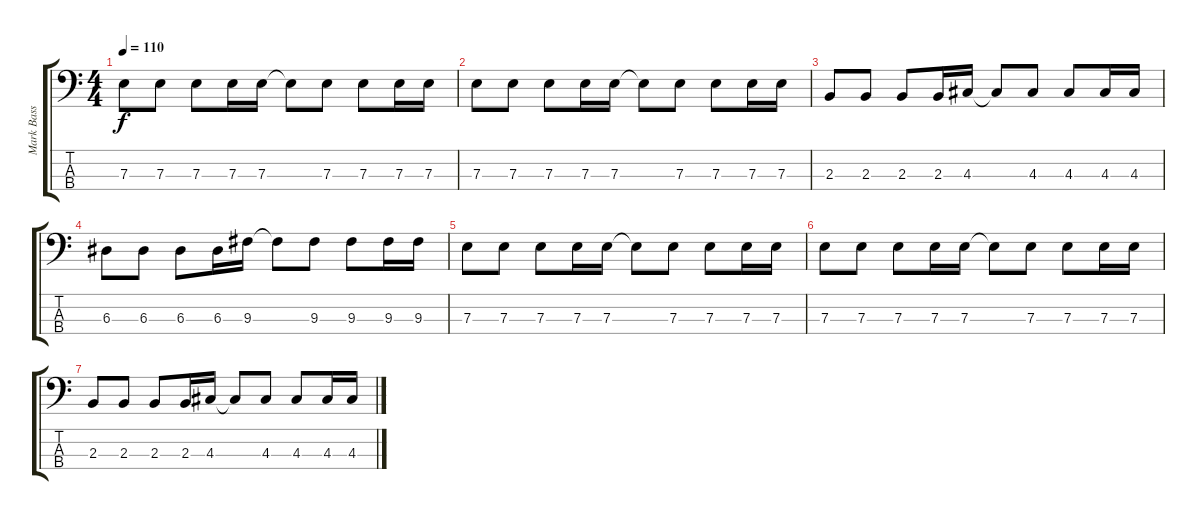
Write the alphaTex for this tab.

\track ("Mark Bass" "Mark Bass") {instrument acousticbass}
\staff {score tabs}
\tuning (G2 D2 A1 E1) {hide}
\ts (4 4)
\tempo 110
\clef f4
\ks c
7.3.8{dy f} 7.3.8 7.3.8 7.3.16 7.3.16 7.3{t}.8 7.3.8 7.3.8 7.3.16 7.3.16 |
7.3.8 7.3.8 7.3.8 7.3.16 7.3.16 7.3{t}.8 7.3.8 7.3.8 7.3.16 7.3.16 |
2.3.8 2.3.8 2.3.8 2.3.16 4.3.16 4.3{t}.8 4.3.8 4.3.8 4.3.16 4.3.16 |
6.3.8 6.3.8 6.3.8 6.3.16 9.3.16 9.3{t}.8 9.3.8 9.3.8 9.3.16 9.3.16 |
7.3.8 7.3.8 7.3.8 7.3.16 7.3.16 7.3{t}.8 7.3.8 7.3.8 7.3.16 7.3.16 |
7.3.8 7.3.8 7.3.8 7.3.16 7.3.16 7.3{t}.8 7.3.8 7.3.8 7.3.16 7.3.16 |
2.3.8 2.3.8 2.3.8 2.3.16 4.3.16 4.3{t}.8 4.3.8 4.3.8 4.3.16 4.3.16
